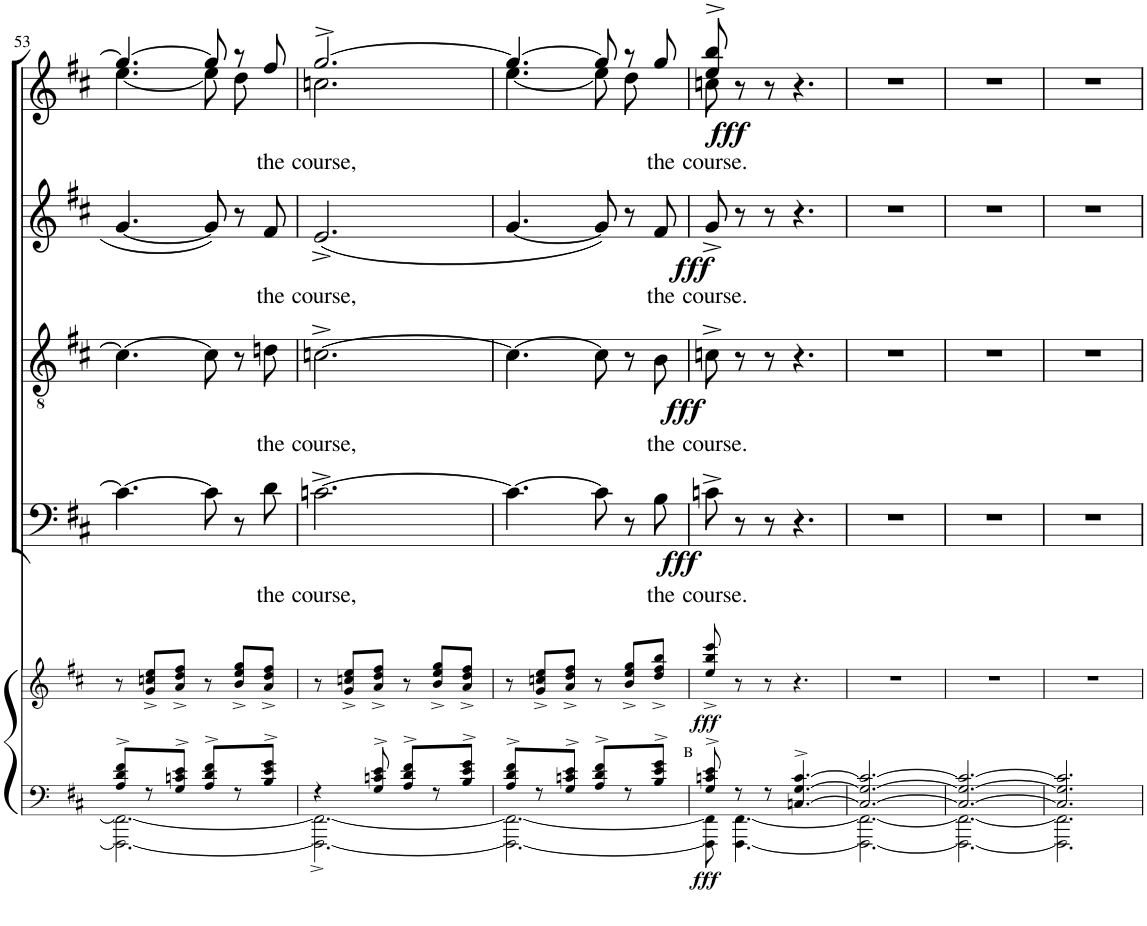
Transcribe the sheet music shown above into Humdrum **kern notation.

**kern	**dynam	**kern	**dynam	**kern	**text	**dynam	**kern	**text	**dynam	**kern	**text	**dynam	**kern	**text	**dynam
*part6	*part6	*part5	*part5	*part4	*part4	*part4	*part3	*part3	*part3	*part2	*part2	*part2	*part1	*part1	*part1
*staff6	*staff6	*staff5	*staff5	*staff4	*staff4	*staff4	*staff3	*staff3	*staff3	*staff2	*staff2	*staff2	*staff1	*staff1	*staff1
*I"Piano	*	*I"Piano	*	*I"Bassi	*	*	*I"Tenori	*	*	*I"Contralti	*	*	*I"Soprani	*	*
*I'Pno	*	*I'Pno	*	*	*	*	*	*	*	*	*	*	*	*	*
!!LO:PB:g=z
*clefF4	*	*clefG2	*	*clefF4	*	*	*clefGv2	*	*	*clefG2	*	*	*clefG2	*	*
*	*	*	*	*	*	*	*	*	*	*	*	*	*Trd1c2	*	*
*k[f#c#]	*	*k[f#c#]	*	*k[f#c#]	*	*	*k[f#c#]	*	*	*k[f#c#]	*	*	*k[f#c#]	*	*
*D:	*	*D:	*	*D:	*	*	*D:	*	*	*D:	*	*	*D:	*	*
*M6/8	*	*M6/8	*	*M6/8	*	*	*M6/8	*	*	*M6/8	*	*	*M6/8	*	*
=53	=53	=53	=53	=53	=53	=53	=53	=53	=53	=53	=53	=53	=53	=53	=53
*^	*	*	*	*	*	*	*	*	*	*	*	*	*^	*	*
8A/^ 8d/^ 8f#/^L	2.FFF#\_ 2.FF#\_	.	8r	.	4.c\_	.	.	4.c\_	.	.	[4.g/	.	.	4.gg/_	[4.ee\	.	.
8r	.	.	8g/^ 8ccn/^ 8ee/^L	.	.	.	.	.	.	.	.	.	.	.	.	.	.
8G/^ 8cn/^ 8e/^J	.	.	8a/^ 8dd/^ 8ff#/^J	.	.	.	.	.	.	.	.	.	.	.	.	.	.
8A/^ 8d/^ 8f#/^L	.	.	8r	.	8c\]	.	.	8c\]	.	.	8g/]	.	.	8gg/]	8ee\L]	.	.
8r	.	.	8b/^ 8ee/^ 8gg/^L	.	8r	.	.	8r	.	.	8r	.	.	8r	8dd\J	.	.
!	!	!	!	!	!	!LO:LY:b	!	!	!LO:LY:b	!	!	!LO:LY:b	!	!	!	!LO:LY:b	!
8B/^ 8e/^ 8g/^J	.	.	8a/^ 8dd/^ 8ff#/^J	.	8d\	the	.	8dn\	the	.	8f#/	the	.	8ff#/	8ryy	the	.
=54	=54	=54	=54	=54	=54	=54	=54	=54	=54	=54	=54	=54	=54	=54	=54	=54	=54
!	!	!	!	!	!	!LO:LY:b	!	!	!LO:LY:b	!	!	!LO:LY:b	!	!	!	!LO:LY:b	!
4r	2.FFF#\_^ 2.FF#\_^	.	8r	.	[2.cn^\	course,	.	[2.cn^\	course,	.	(2.e^/	course,	.	[2.gg^/	2.ccn\	course,	.
.	.	.	8g/^ 8ccn/^ 8ee/^L	.	.	.	.	.	.	.	.	.	.	.	.	.	.
8G/^ 8cn/^ 8e/^	.	.	8a/^ 8dd/^ 8ff#/^J	.	.	.	.	.	.	.	.	.	.	.	.	.	.
8A/^ 8d/^ 8f#/^L	.	.	8r	.	.	.	.	.	.	.	.	.	.	.	.	.	.
8r	.	.	8b/^ 8ee/^ 8gg/^L	.	.	.	.	.	.	.	.	.	.	.	.	.	.
8B/^ 8e/^ 8g/^J	.	.	8a/^ 8dd/^ 8ff#/^J	.	.	.	.	.	.	.	.	.	.	.	.	.	.
=55	=55	=55	=55	=55	=55	=55	=55	=55	=55	=55	=55	=55	=55	=55	=55	=55	=55
8A/^ 8d/^ 8f#/^L	2.FFF#\_ 2.FF#\_	.	8r	.	4.c\_	.	.	4.c\_	.	.	[4.g/	.	.	4.gg/_	[4.ee\	.	.
8r	.	.	8g/^ 8ccn/^ 8ee/^L	.	.	.	.	.	.	.	.	.	.	.	.	.	.
8G/^ 8cn/^ 8e/^J	.	.	8a/^ 8dd/^ 8ff#/^J	.	.	.	.	.	.	.	.	.	.	.	.	.	.
8A/^ 8d/^ 8f#/^L	.	.	8r	.	8c\]	.	.	8c\]	.	.	8g/])	.	.	8gg/]	8ee\L]	.	.
8r	.	.	8b/^ 8ee/^ 8gg/^L	.	8r	.	.	8r	.	.	8r	.	.	8r	8dd\J	.	.
!	!	!	!	!	!	!LO:LY:b	!	!	!LO:LY:b	!	!	!LO:LY:b	!	!	!	!LO:LY:b	!LO:DY:b
8B/^ 8e/^ 8g/^J	.	.	8dd/^ 8ff#/^ 8bb/^J	.	8B\	the	.	8B\	the	.	8f#/	the	.	8gg/	8ryy	the	fff
!LO:TX:a:t=B	!	!	!	!	!	!	!	!	!	!	!	!	!	!	!	!	!
=56	=56	=56	=56	=56	=56	=56	=56	=56	=56	=56	=56	=56	=56	=56	=56	=56	=56
!	!	!LO:DY:b	!	!LO:DY:b	!	!LO:LY:b	!LO:DY:b	!	!LO:LY:b	!LO:DY:b	!	!LO:LY:b	!LO:DY:b	!	!	!LO:LY:b	!
8G/^ 8cn/^ 8e/^	8FFF#\] 8FF#\]	fff	8ee/^ 8bb/^ 8eee/^	fff	8cn^\	course.	fff	8cn^\	course.	fff	8g^/	course.	fff	8ee/^ 8bb/^	8ccn\	course.	.
8r	[4.FFF#\ [4.FF#\	.	8r	.	8r	.	.	8r	.	.	8r	.	.	8r	2ryy	.	.
8r	.	.	8r	.	8r	.	.	8r	.	.	8r	.	.	8r	.	.	.
[4.Cn/^ [4.G/^ [4.c/^	.	.	4.r	.	4.r	.	.	4.r	.	.	4.r	.	.	4.r	.	.	.
.	4ryy	.	.	.	.	.	.	.	.	.	.	.	.	.	.	.	.
.	.	.	.	.	.	.	.	.	.	.	.	.	.	.	8ryy	.	.
*	*	*	*	*	*	*	*	*	*	*	*	*	*	*v	*v	*	*
=57	=57	=57	=57	=57	=57	=57	=57	=57	=57	=57	=57	=57	=57	=57	=57	=57
2.C/_ 2.G/_ 2.c/_	2.FFF#\_ 2.FF#\_	.	2.r	.	2.r	.	.	2.r	.	.	2.r	.	.	2.r	.	.
=58	=58	=58	=58	=58	=58	=58	=58	=58	=58	=58	=58	=58	=58	=58	=58	=58
2.C/_ 2.G/_ 2.c/_	2.FFF#\_ 2.FF#\_	.	2.r	.	2.r	.	.	2.r	.	.	2.r	.	.	2.r	.	.
=59	=59	=59	=59	=59	=59	=59	=59	=59	=59	=59	=59	=59	=59	=59	=59	=59
2.C/] 2.G/] 2.c/]	2.FFF#\] 2.FF#\]	.	2.r	.	2.r	.	.	2.r	.	.	2.r	.	.	2.r	.	.
*v	*v	*	*	*	*	*	*	*	*	*	*	*	*	*	*	*
=	=	=	=	=	=	=	=	=	=	=	=	=	=	=	=
*-	*-	*-	*-	*-	*-	*-	*-	*-	*-	*-	*-	*-	*-	*-	*-
